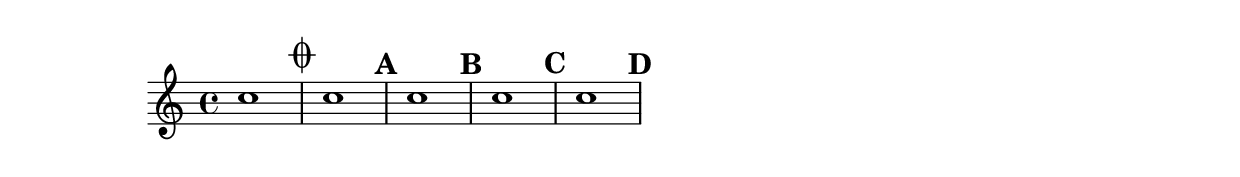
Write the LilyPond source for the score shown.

\header { texidoc= "

Marks can be printed as numbers.  
By setting @code{markFormatter} we may choose a different style of mark printing. Also, marks can be specified manually, with a markup argument." 
	  
      }

\version "2.7.13"

\paper { raggedright = ##t } 

\relative c''{
  \set Score.markFormatter = #format-mark-numbers 
  c1 | \mark \markup { \musicglyph #"scripts.coda" }
  c1 | \mark \default
  c1 | \mark \default
  \set Score.markFormatter
  = #(lambda (mark  context)
      (make-box-markup (format-mark-numbers mark context)))
  c1 | \mark \default
  \set Score.markFormatter
  = #(lambda (mark  context)
      (make-circle-markup (format-mark-numbers mark context)))
  c1 | \mark \default
}

